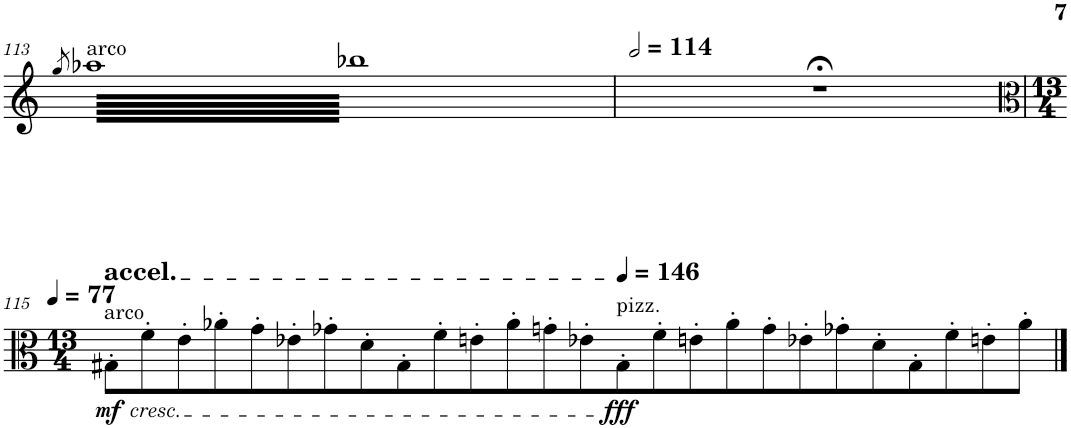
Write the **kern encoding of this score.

**kern	**dynam
*part1	*part1
*staff1	*staff1
*I"Viola	*
*I'Vla.	*
!!LO:PB:g=z
*clefG2	*
*k[]	*
*M4/4	*
=113	=113
8qgg/	.
!LO:TX:a:t=arco	!
*tremolo	*
128aa-XLLLLL	.
128bb-X	.
128aa-X	.
128bb-X	.
128aa-X	.
128bb-X	.
128aa-X	.
128bb-X	.
128aa-X	.
128bb-X	.
128aa-X	.
128bb-X	.
128aa-X	.
128bb-X	.
128aa-X	.
128bb-X	.
128aa-X	.
128bb-X	.
128aa-X	.
128bb-X	.
128aa-X	.
128bb-X	.
128aa-X	.
128bb-X	.
128aa-X	.
128bb-X	.
128aa-X	.
128bb-X	.
128aa-X	.
128bb-X	.
128aa-X	.
128bb-X	.
128aa-X	.
128bb-X	.
128aa-X	.
128bb-X	.
128aa-X	.
128bb-X	.
128aa-X	.
128bb-X	.
128aa-X	.
128bb-X	.
128aa-X	.
128bb-X	.
128aa-X	.
128bb-X	.
128aa-X	.
128bb-X	.
128aa-X	.
128bb-X	.
128aa-X	.
128bb-X	.
128aa-X	.
128bb-X	.
128aa-X	.
128bb-X	.
128aa-X	.
128bb-X	.
128aa-X	.
128bb-X	.
128aa-X	.
128bb-X	.
128aa-X	.
128bb-X	.
128aa-X	.
128bb-X	.
128aa-X	.
128bb-X	.
128aa-X	.
128bb-X	.
128aa-X	.
128bb-X	.
128aa-X	.
128bb-X	.
128aa-X	.
128bb-X	.
128aa-X	.
128bb-X	.
128aa-X	.
128bb-X	.
128aa-X	.
128bb-X	.
128aa-X	.
128bb-X	.
128aa-X	.
128bb-X	.
128aa-X	.
128bb-X	.
128aa-X	.
128bb-X	.
128aa-X	.
128bb-X	.
128aa-X	.
128bb-X	.
128aa-X	.
128bb-X	.
128aa-X	.
128bb-X	.
128aa-X	.
128bb-X	.
128aa-X	.
128bb-X	.
128aa-X	.
128bb-X	.
128aa-X	.
128bb-X	.
128aa-X	.
128bb-X	.
128aa-X	.
128bb-X	.
128aa-X	.
128bb-X	.
128aa-X	.
128bb-X	.
128aa-X	.
128bb-X	.
128aa-X	.
128bb-X	.
128aa-X	.
128bb-X	.
128aa-X	.
128bb-X	.
128aa-X	.
128bb-X	.
128aa-X	.
128bb-X	.
128aa-X	.
128bb-XJJJJJ	.
*Xtremolo	*
=114	=114
*MM228	*
1r;<	.
.	.
.	.
.	.
.	.
.	.
.	.
.	.
.	.
.	.
.	.
.	.
.	.
.	.
.	.
.	.
.	.
.	.
.	.
.	.
.	.
.	.
.	.
.	.
.	.
.	.
.	.
.	.
.	.
.	.
.	.
.	.
.	.
.	.
.	.
.	.
.	.
.	.
.	.
.	.
.	.
.	.
.	.
.	.
.	.
.	.
.	.
.	.
.	.
.	.
.	.
.	.
.	.
.	.
.	.
.	.
.	.
.	.
.	.
.	.
.	.
.	.
.	.
.	.
!!LO:LB:g=z
=115	=115
*clefC3	*
*M13/4	*
*MM77	*
!LO:TX:a:t=arco	!
!LO:TX:b:i:t=cresc.	!
!LO:TX:a:t=accel.	!
!	!LO:DY:b
8G#X'\L	mf
8f'\	.
8e'\	.
8a-X'\	.
8g'\	.
8e-X'\	.
8g-X'\	.
8d'\	.
8G#'\	.
8f'\	.
8en'\	.
8a-'\	.
8gn'\	.
8e-X'\	.
*MM146	*
!LO:TX:a:t=pizz.	!
!	!LO:DY:b
8G#'\	fff
8f'\	.
8en'\	.
8a-'\	.
8g'\	.
8e-X'\	.
8g-X'\	.
8d'\	.
8G#'\	.
8f'\	.
8en'\	.
8a-'\J	.
==	==
*-	*-
